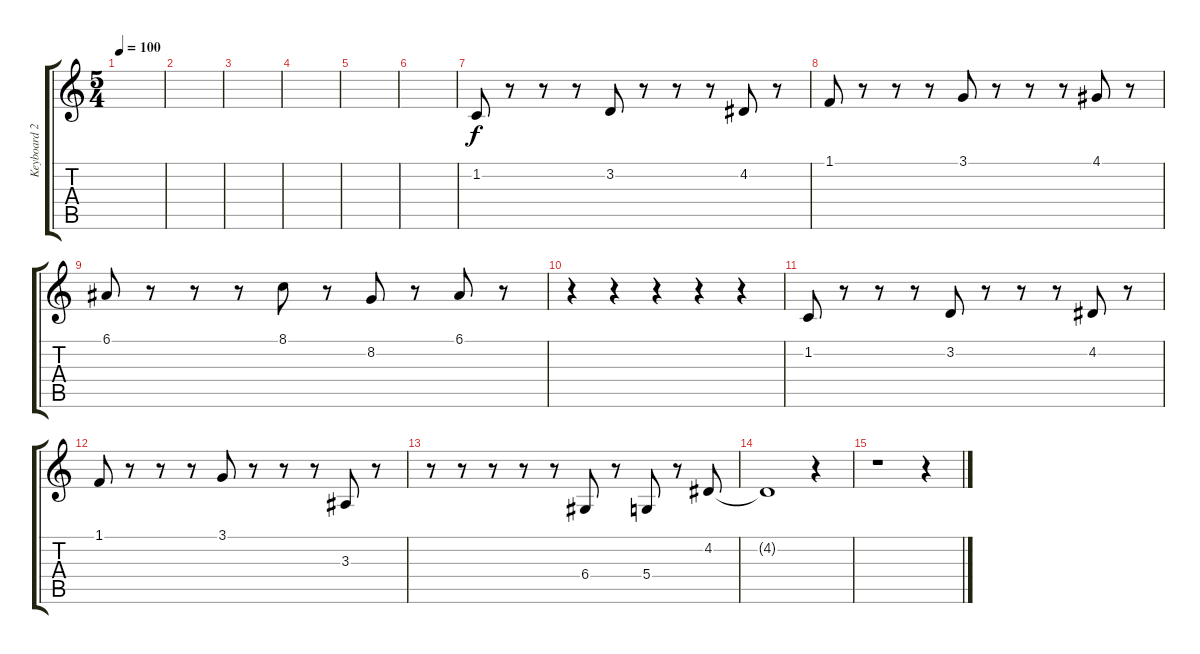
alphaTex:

\track ("Keyboard 2" "Keyboard 2") {instrument fx7echoes}
\staff {score tabs}
\tuning (E4 B3 G3 D3 A2 E2) {hide}
\ts (5 4)
\tempo 100
\clef g2
\ks c
|
|
|
|
|
|
1.2.8 r.8 r.8 r.8 3.2.8 r.8 r.8 r.8 4.2.8 r.8 |
1.1.8 r.8 r.8 r.8 3.1.8 r.8 r.8 r.8 4.1.8 r.8 |
6.1.8 r.8 r.8 r.8 8.1.8 r.8 8.2.8 r.8 6.1.8 r.8 |
r.4 r.4 r.4 r.4 r.4 |
1.2.8 r.8 r.8 r.8 3.2.8 r.8 r.8 r.8 4.2.8 r.8 |
1.1.8 r.8 r.8 r.8 3.1.8 r.8 r.8 r.8 3.3.8 r.8 |
r.8 r.8 r.8 r.8 r.8 6.4.8 r.8 5.4.8 r.8 4.2.8 |
4.2{t}.1 r.4 |
r.1 r.4
